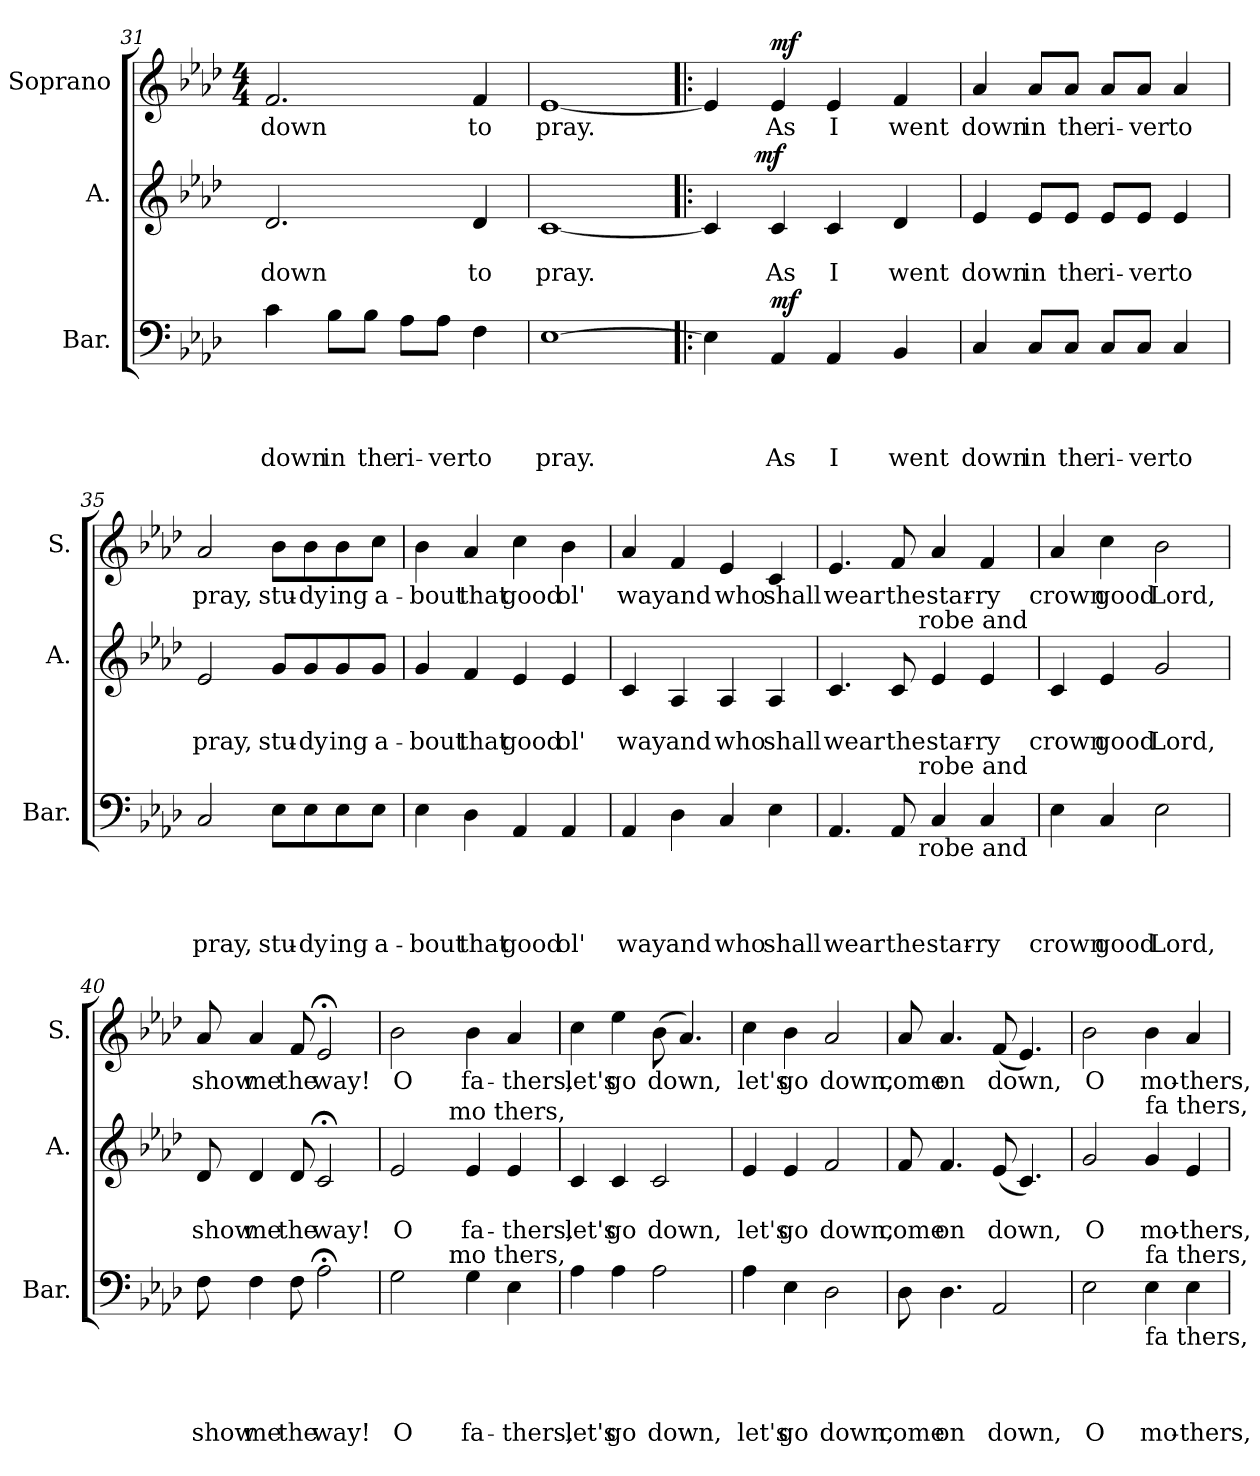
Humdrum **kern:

**kern	**text	**text	**text	**text	**dynam	**kern	**text	**text	**dynam	**kern	**text	**dynam
*part3	*part3	*part3	*part3	*part3	*part3	*part2	*part2	*part2	*part2	*part1	*part1	*part1
*staff3	*staff3	*staff3	*staff3	*staff3	*staff3	*staff2	*staff2	*staff2	*staff2	*staff1	*staff1	*staff1
*I"Bar.	*	*	*	*	*	*I"A.	*	*	*	*I"Soprano	*	*
*I'Bar.	*	*	*	*	*	*I'A.	*	*	*	*I'S.	*	*
!!LO:PB:g=z
*clefF4	*	*	*	*	*	*clefG2	*	*	*	*clefG2	*	*
*k[b-e-a-d-]	*	*	*	*	*	*k[b-e-a-d-]	*	*	*	*k[b-e-a-d-]	*	*
*A-:	*	*	*	*	*	*A-:	*	*	*	*A-:	*	*
*	*	*	*	*	*	*	*	*	*	*M4/4	*	*
=31	=31	=31	=31	=31	=31	=31	=31	=31	=31	=31	=31	=31
!	!	!	!	!LO:LY:b	!	!	!	!LO:LY:b	!	!	!LO:LY:b	!
4c\	.	.	.	down	.	2.d-/	.	down	.	2.f/	down	.
!	!	!	!	!LO:LY:b	!	!	!	!	!	!	!	!
8B-\L	.	.	.	in	.	.	.	.	.	.	.	.
!	!	!	!	!LO:LY:b	!	!	!	!	!	!	!	!
8B-\J	.	.	.	the	.	.	.	.	.	.	.	.
!	!	!	!	!LO:LY:b	!	!	!	!	!	!	!	!
8A-\L	.	.	.	ri-	.	.	.	.	.	.	.	.
!	!	!	!	!LO:LY:b	!	!	!	!	!	!	!	!
8A-\J	.	.	.	-ver	.	.	.	.	.	.	.	.
!	!	!	!	!LO:LY:b	!	!	!	!LO:LY:b	!	!	!LO:LY:b	!
4F\	.	.	.	to	.	4d-/	.	to	.	4f/	to	.
=32	=32	=32	=32	=32	=32	=32	=32	=32	=32	=32	=32	=32
!	!	!	!	!LO:LY:b	!	!	!	!LO:LY:b	!	!	!LO:LY:b	!
[>1E-	.	.	.	pray.	.	[<1c	.	pray.	.	[<1e-	pray.	.
=33!|:	=33!|:	=33!|:	=33!|:	=33!|:	=33!|:	=33!|:	=33!|:	=33!|:	=33!|:	=33!|:	=33!|:	=33!|:
*	*	*	*	*	*	*^	*	*	*	*	*	*
4E-\]	.	.	.	.	.	4c/]	8..ryy	.	.	.	4e-/]	.	.
!	!	!	!	!	!	!	!	!	!	!LO:DY:a	!	!	!
.	.	.	.	.	.	.	2ryy	.	.	mf	.	.	.
!	!	!	!	!LO:LY:b	!LO:DY:a	!	!	!	!LO:LY:b	!	!	!LO:LY:b	!LO:DY:a
4AA-/	.	.	.	As	mf	4c/	.	.	As	.	4e-/	As	mf
!	!	!	!	!LO:LY:b	!	!	!	!	!LO:LY:b	!	!	!LO:LY:b	!
4AA-/	.	.	.	I	.	4c/	.	.	I	.	4e-/	I	.
.	.	.	.	.	.	.	4ryy	.	.	.	.	.	.
!	!	!	!	!LO:LY:b	!	!	!	!	!LO:LY:b	!	!	!LO:LY:b	!
4BB-/	.	.	.	went	.	4d-/	.	.	went	.	4f/	went	.
.	.	.	.	.	.	.	32ryy	.	.	.	.	.	.
=34	=34	=34	=34	=34	=34	=34	=34	=34	=34	=34	=34	=34	=34
!	!	!	!	!LO:LY:b	!	!	!	!	!LO:LY:b	!	!	!LO:LY:b	!
*	*	*	*	*	*	*v	*v	*	*	*	*	*	*
4C/	.	.	.	down	.	4e-/	.	down	.	4a-/	down	.
!	!	!	!	!LO:LY:b	!	!	!	!LO:LY:b	!	!	!LO:LY:b	!
8C/L	.	.	.	in	.	8e-/L	.	in	.	8a-/L	in	.
!	!	!	!	!LO:LY:b	!	!	!	!LO:LY:b	!	!	!LO:LY:b	!
8C/J	.	.	.	the	.	8e-/J	.	the	.	8a-/J	the	.
!	!	!	!	!LO:LY:b	!	!	!	!LO:LY:b	!	!	!LO:LY:b	!
8C/L	.	.	.	ri-	.	8e-/L	.	ri-	.	8a-/L	ri-	.
!	!	!	!	!LO:LY:b	!	!	!	!LO:LY:b	!	!	!LO:LY:b	!
8C/J	.	.	.	-ver	.	8e-/J	.	-ver	.	8a-/J	-ver	.
!	!	!	!	!LO:LY:b	!	!	!	!LO:LY:b	!	!	!LO:LY:b	!
4C/	.	.	.	to	.	4e-/	.	to	.	4a-/	to	.
=35	=35	=35	=35	=35	=35	=35	=35	=35	=35	=35	=35	=35
!	!	!	!	!LO:LY:b	!	!	!	!LO:LY:b	!	!	!LO:LY:b	!
2C/	.	.	.	pray,	.	2e-/	.	pray,	.	2a-/	pray,	.
!	!	!	!	!LO:LY:b	!	!	!	!LO:LY:b	!	!	!LO:LY:b	!
8E-\L	.	.	.	stu-	.	8g/L	.	stu-	.	8b-\L	stu-	.
!	!	!	!	!LO:LY:b	!	!	!	!LO:LY:b	!	!	!LO:LY:b	!
8E-\	.	.	.	-dy	.	8g/	.	-dy	.	8b-\	-dy	.
!	!	!	!	!LO:LY:b	!	!	!	!LO:LY:b	!	!	!LO:LY:b	!
8E-\	.	.	.	ing	.	8g/	.	ing	.	8b-\	ing	.
!	!	!	!	!LO:LY:b	!	!	!	!LO:LY:b	!	!	!LO:LY:b	!
8E-\J	.	.	.	a-	.	8g/J	.	a-	.	8cc\J	a-	.
!!LO:LB:g=z
=36	=36	=36	=36	=36	=36	=36	=36	=36	=36	=36	=36	=36
!	!	!	!	!LO:LY:b	!	!	!	!LO:LY:b	!	!	!LO:LY:b	!
4E-\	.	.	.	-bout	.	4g/	.	-bout	.	4b-\	-bout	.
!	!	!	!	!LO:LY:b	!	!	!	!LO:LY:b	!	!	!LO:LY:b	!
4D-\	.	.	.	that	.	4f/	.	that	.	4a-/	that	.
!	!	!	!	!LO:LY:b	!	!	!	!LO:LY:b	!	!	!LO:LY:b	!
4AA-/	.	.	.	good	.	4e-/	.	good	.	4cc\	good	.
!	!	!	!	!LO:LY:b	!	!	!	!LO:LY:b	!	!	!LO:LY:b	!
4AA-/	.	.	.	ol'	.	4e-/	.	ol'	.	4b-\	ol'	.
=37	=37	=37	=37	=37	=37	=37	=37	=37	=37	=37	=37	=37
!	!	!	!	!LO:LY:b	!	!	!	!LO:LY:b	!	!	!LO:LY:b	!
4AA-/	.	.	.	way	.	4c/	.	way	.	4a-/	way	.
!	!	!	!	!LO:LY:b	!	!	!	!LO:LY:b	!	!	!LO:LY:b	!
4D-\	.	.	.	and	.	4A-/	.	and	.	4f/	and	.
!	!	!	!	!LO:LY:b	!	!	!	!LO:LY:b	!	!	!LO:LY:b	!
4C/	.	.	.	who	.	4A-/	.	who	.	4e-/	who	.
!	!	!	!	!LO:LY:b	!	!	!	!LO:LY:b	!	!	!LO:LY:b	!
4E-\	.	.	.	shall	.	4A-/	.	shall	.	4c/	shall	.
=38	=38	=38	=38	=38	=38	=38	=38	=38	=38	=38	=38	=38
!	!	!	!	!LO:LY:b	!	!	!	!LO:LY:b	!	!	!LO:LY:b	!
*^	*	*	*	*	*	*^	*	*	*	*	*	*
4.AA-/	4...ryy	.	.	.	wear	.	4.c/	4...ryy	.	wear	.	4.e-/	wear	.
!	!	!	!	!	!LO:LY:b	!	!	!	!	!LO:LY:b	!	!	!LO:LY:b	!
8AA-/	.	.	.	.	the	.	8c/	.	.	the	.	8f/	the	.
!	!	!	!	!	!	!	!	!LO:TX:a:t=robe and	!	!	!	!	!	!
!	!LO:TX:b:t=robe and	!	!	!	!	!	!	!	!	!	!	!	!	!
!	!LO:TX:a:t=robe and	!	!	!	!	!	!	!	!	!	!	!	!	!
.	2ryy	.	.	.	.	.	.	2ryy	.	.	.	.	.	.
!	!	!	!	!	!LO:LY:b	!	!	!	!	!LO:LY:b	!	!	!LO:LY:b	!
4C/	.	.	.	.	star-	.	4e-/	.	.	star-	.	4a-/	star-	.
!	!	!	!	!	!LO:LY:b	!	!	!	!	!LO:LY:b	!	!	!LO:LY:b	!
4C/	.	.	.	.	-ry	.	4e-/	.	.	-ry	.	4f/	-ry	.
.	32ryy	.	.	.	.	.	.	32ryy	.	.	.	.	.	.
=39	=39	=39	=39	=39	=39	=39	=39	=39	=39	=39	=39	=39	=39	=39
!	!	!	!	!	!LO:LY:b	!	!	!	!	!LO:LY:b	!	!	!LO:LY:b	!
*v	*v	*	*	*	*	*	*	*	*	*	*	*	*	*
*	*	*	*	*	*	*v	*v	*	*	*	*	*	*
4E-\	.	.	.	crown	.	4c/	.	crown	.	4a-/	crown	.
!	!	!	!	!LO:LY:b	!	!	!	!LO:LY:b	!	!	!LO:LY:b	!
4C/	.	.	.	good	.	4e-/	.	good	.	4cc\	good	.
!	!	!	!	!LO:LY:b	!	!	!	!LO:LY:b	!	!	!LO:LY:b	!
2E-\	.	.	.	Lord,	.	2g/	.	Lord,	.	2b-\	Lord,	.
!!LO:LB:g=z
=40	=40	=40	=40	=40	=40	=40	=40	=40	=40	=40	=40	=40
!	!	!	!	!LO:LY:b	!	!	!	!LO:LY:b	!	!	!LO:LY:b	!
8F\	.	.	.	show	.	8d-/	.	show	.	8a-/	show	.
!	!	!	!	!LO:LY:b	!	!	!	!LO:LY:b	!	!	!LO:LY:b	!
4F\	.	.	.	me	.	4d-/	.	me	.	4a-/	me	.
!	!	!	!	!LO:LY:b	!	!	!	!LO:LY:b	!	!	!LO:LY:b	!
8F\	.	.	.	the	.	8d-/	.	the	.	8f/	the	.
!	!	!	!	!LO:LY:b	!	!	!	!LO:LY:b	!	!	!LO:LY:b	!
2A-;<\	.	.	.	way!	.	2c;/	.	way!	.	2e-;/	way!	.
=41	=41	=41	=41	=41	=41	=41	=41	=41	=41	=41	=41	=41
!	!	!	!	!LO:LY:b	!	!	!	!LO:LY:b	!	!	!LO:LY:b	!
*^	*	*	*	*	*	*^	*	*	*	*	*	*
2G\	4..ryy	.	.	.	O	.	2e-/	4..ryy	.	O	.	2b-\	O	.
!	!	!	!	!	!	!	!	!LO:TX:a:t=mo thers,	!	!	!	!	!	!
!	!LO:TX:a:t=mo thers,	!	!	!	!	!	!	!	!	!	!	!	!	!
.	2ryy	.	.	.	.	.	.	2ryy	.	.	.	.	.	.
!	!	!	!	!	!LO:LY:b	!	!	!	!	!LO:LY:b	!	!	!LO:LY:b	!
4G\	.	.	.	.	fa-	.	4e-/	.	.	fa-	.	4b-\	fa-	.
!	!	!	!	!	!LO:LY:b	!	!	!	!	!LO:LY:b	!	!	!LO:LY:b	!
4E-\	.	.	.	.	-thers,	.	4e-/	.	.	-thers,	.	4a-/	-thers,	.
.	16ryy	.	.	.	.	.	.	16ryy	.	.	.	.	.	.
=42	=42	=42	=42	=42	=42	=42	=42	=42	=42	=42	=42	=42	=42	=42
!	!	!	!	!	!LO:LY:b	!	!	!	!	!LO:LY:b	!	!	!LO:LY:b	!
*v	*v	*	*	*	*	*	*	*	*	*	*	*	*	*
*	*	*	*	*	*	*v	*v	*	*	*	*	*	*
4A-\	.	.	.	let's	.	4c/	.	let's	.	4cc\	let's	.
!	!	!	!	!LO:LY:b	!	!	!	!LO:LY:b	!	!	!LO:LY:b	!
4A-\	.	.	.	go	.	4c/	.	go	.	4ee-\	go	.
!	!	!	!	!LO:LY:b	!	!	!	!LO:LY:b	!	!	!LO:LY:b	!
2A-\	.	.	.	down,	.	2c/	.	down,	.	(>8b-\	down,	.
.	.	.	.	.	.	.	.	.	.	4.a-/)	.	.
=43	=43	=43	=43	=43	=43	=43	=43	=43	=43	=43	=43	=43
!	!	!	!	!LO:LY:b	!	!	!	!LO:LY:b	!	!	!LO:LY:b	!
4A-\	.	.	.	let's	.	4e-/	.	let's	.	4cc\	let's	.
!	!	!	!	!LO:LY:b	!	!	!	!LO:LY:b	!	!	!LO:LY:b	!
4E-\	.	.	.	go	.	4e-/	.	go	.	4b-\	go	.
!	!	!	!	!LO:LY:b	!	!	!	!LO:LY:b	!	!	!LO:LY:b	!
2D-\	.	.	.	down,	.	2f/	.	down,	.	2a-/	down,	.
=44	=44	=44	=44	=44	=44	=44	=44	=44	=44	=44	=44	=44
!	!	!	!	!LO:LY:b	!	!	!	!LO:LY:b	!	!	!LO:LY:b	!
8D-\	.	.	.	come	.	8f/	.	come	.	8a-/	come	.
!	!	!	!	!LO:LY:b	!	!	!	!LO:LY:b	!	!	!LO:LY:b	!
4.D-\	.	.	.	on	.	4.f/	.	on	.	4.a-/	on	.
!	!	!	!	!LO:LY:b	!	!	!	!LO:LY:b	!	!	!LO:LY:b	!
2AA-/	.	.	.	down,	.	(<8e-/	.	down,	.	(<8f/	down,	.
.	.	.	.	.	.	4.c/)	.	.	.	4.e-/)	.	.
!!LO:PB:g=z
=45	=45	=45	=45	=45	=45	=45	=45	=45	=45	=45	=45	=45
!	!	!	!	!LO:LY:b	!	!	!	!LO:LY:b	!	!	!LO:LY:b	!
2E-\	.	.	.	O	.	2g/	.	O	.	2b-\	O	.
!	!	!	!	!	!	!LO:TX:a:t=fa thers,	!	!	!	!	!	!
!LO:TX:b:t=fa thers,	!	!	!	!	!	!	!	!	!	!	!	!
!LO:TX:a:t=fa thers,	!	!	!	!	!	!	!	!	!	!	!	!
!	!	!	!	!LO:LY:b	!	!	!	!LO:LY:b	!	!	!LO:LY:b	!
4E-\	.	.	.	mo-	.	4g/	.	mo-	.	4b-\	mo-	.
!	!	!	!	!LO:LY:b	!	!	!	!LO:LY:b	!	!	!LO:LY:b	!
4E-\	.	.	.	-thers,	.	4e-/	.	-thers,	.	4a-/	-thers,	.
=	=	=	=	=	=	=	=	=	=	=	=	=
*-	*-	*-	*-	*-	*-	*-	*-	*-	*-	*-	*-	*-
